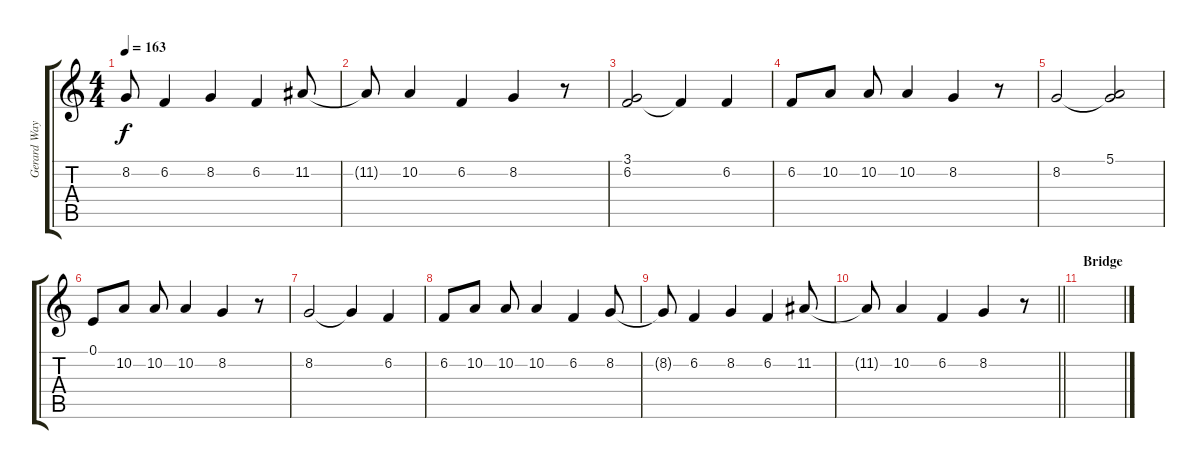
\track ("Gerard Way (Vocals)" "Gerard Way") {instrument altosax}
\staff {score tabs}
\tuning (E4 B3 G3 D3 A2 E2) {hide}
\ts (4 4)
\tempo 163
\clef g2
\ks c
8.2{t}.8{dy f} 6.2.4 8.2.4 6.2.4 11.2.8 |
11.2{t}.8 10.2.4 6.2.4 8.2.4 r.8 |
(3.1 6.2).2 6.2{t}.4 6.2.4 |
6.2.8 10.2.8 10.2.8 10.2.4 8.2.4 r.8 |
8.2.2 (5.1 8.2{t}).2 |
0.1.8 10.2.8 10.2.8 10.2.4 8.2.4 r.8 |
8.2.2 8.2{t}.4 6.2.4 |
6.2.8 10.2.8 10.2.8 10.2.4 6.2.4 8.2.8 |
8.2{t}.8 6.2.4 8.2.4 6.2.4 11.2.8 |
\barLineRight lightlight
11.2{t}.8 10.2.4 6.2.4 8.2.4 r.8 |
\section ("" "Bridge")
